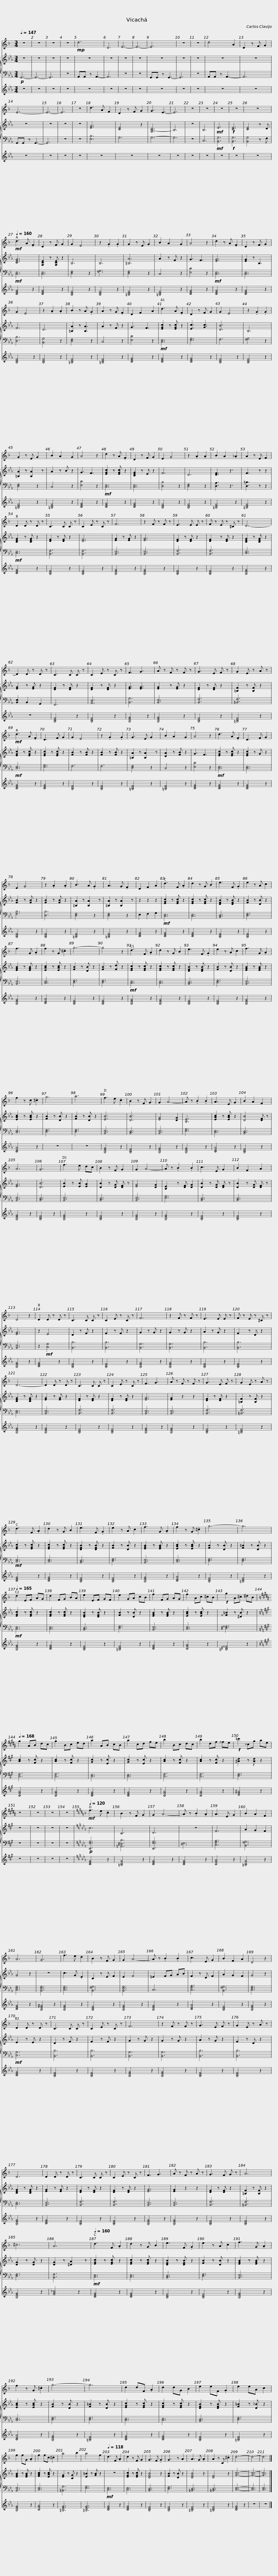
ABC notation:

X:1
%%score 1 { 2 | 3 } 4
L:1/8
Q:1/4=147
M:3/4
I:linebreak $
K:Eb
V:1 treble transpose=-2
V:2 treble
V:3 bass
V:4 treble
V:1
[K:F] z6 | z6 | z6 | z6 |!mp! d6 | %5
 D6 | E6- | E6- | E6 | z6 | %10
 z6 | d4 A2 | D2 z F G2 | E6- |$ E6- | %15
 E6 | z6 | d3 A F2 | D2 z F G2 | G3 E3- | %20
 E6 | z6 | z6 | z6 | z6 | %25
 z6 |[Q:1/4=160]!mf! d3 A .F2 | D2 z F G2 | G2 E4 |$ z2 .G2 .G2 | %30
 G2 z E G2 | B2 A2 G2 | A4 z2 | d2 z A .F2 | D2 z F G2 | %35
 G2 E4 | z2 .A2 .A2 | B2 z A .G2 | A2 z G .F2 | D2 F2 A2 |$ %40
 d3 A .F2 | D2 z F G2 | G2 E4 | z2 .G2 .G2 | G2 z E G2 | %45
 B2 A2 G2 | A4 z2 | d2 z A .F2 | D2 z F G2 | E2 G4 | %50
 z2 .A2 .A2 | B2 A2 ._A2 |$ A2 z E F2 | D2 D z D z | C3 C C z | %55
 C2 E z C z | F6 | z2 F z F z | E3 E E z | F z E z ^C z |$ %60
 D6- | D2 D z D z | C3 C C z | C2 E z C z | F3 G3 | %65
 A z F z F z | G3 E F z | G2 E z A z |$!mf! d3 A .F2 | D3 F G2 | %70
 G2 E4 | z2 .G2 .G2 | G3 E G2 | B2 A2 G2 | A4 z2 | %75
 d3 A .F2 | D3 F G2 | E2 G4 |$ z2 .A2 .A2 | B3 A .G2 | %80
 A3 G .F2 | D2 F2 A2 | d3 F .A2 | d2 z G B2 | e3 F .G2 | %85
 e2 z A c2 | f3 G .A2 | f2 z G .^c2 |$ g6- | g4 z2 | %90
 d3 F .A2 | d2 z G B2 | e3 F .G2 | e2 z A c2 | f3 G .A2 | %95
 f2 z c .^c2 | g6 | a6 |$ f3 e .c2 | B2 z F G2 | %100
 G2 A4- | A z .B2 .B2 | A3 E G2 | B2 A2 F2 | A6 | %105
 G6 | f3 e dc | B2 z F G2 | G2 A4- |$ A z .B2 .B2 | %110
 c3 E G2 | B2 F2 A2 | D4 z2 | D2 D z D z | C3 C C z | %115
 C2 E z C z | F6 | z2 F z F z |$ E3 E E z | F z E z ^C z | %120
 D6- | D2 D z D z | C3 C C z | C2 E z C z | F3 G3 | %125
 A z F z F z |$ G3 E F z | G2 E z A z | d3 F .A2 | d2 z G B2 | %130
 e3 F .G2 | e2 z A c2 | f3 G .A2 | f2 z G .^c2 | g6- | %135
 g6 |$[Q:1/4=165] d2 EF AG | d2 FG BA | e2 EF GF | e2 GA cB | %140
 f2 FG AG | f2 Ac ^cB |!f! g2 A^c ^dB |[K:B][Q:1/4=168] g2 AB dc |$ g2 Bc ed | %145
 a2 AB cB | a2 cd fe | b2 Bc dc | b2 df ^^fe |!f! =c'2 ^^cg ae | %150
 z6 | z6 | z6 | z6 |[K:F][Q:1/4=120]!mf! f3 e .c2 | %155
 B2 z F G2 |$ G2 A4- | A z .B2 .A2 | A3 E G2 | B2 A2 F2 | %160
 A6 | G6 | f3 e d2 | B2 z F G2 | G2 A4- | %165
 A z .B2 .B2 | c3 E G2 | B2 F2 A2 |$ D4 z2 | D2 D z D z | %170
 C3 C C z | C2 E z C z | F6 | z2 F z F z | G3 E F z | %175
 G2 E z A z | D6 |$ D2 D z D z | C3 C C z | C2 E z C z | %180
 F3 G3 | A z F z A z | G3 F G z | A6 | ^c6 | %185
 A6 |$[Q:1/4=160] d3 F .A2 | d2 z G B2 | e3 F .G2 | e2 z A c2 | %190
 f3 G .A2 | f2 z G .^c2 | g6- | g6 | d2 dF .A2 | %195
 d2 dG B2 |$ e2 eF .G2 | e2 eA c2 | f2 fG .A2 | f2 fc .^c2 | %200
 a4 b2 | a4 f2 |[Q:1/4=118] d3 F .A2 | d2 z F G2 | G3 F .G2 | %205
 G3 z A2 |$ A3 G .A2 | A2 z C .^c2 | d6- | d6- | %210
 d6 |] %211
V:2
 z6 | z6 | z6 | z6 | z6 | %5
 z6 | z6 | z6 | z6 | z6 | %10
 z6 | z6 | z6 | z6 |$ z6 | %15
 z6 | z6 | [EG]6 | [CE]4 z2 | [G,B,-D]6 | %20
 B,6 | z6 | B,6 |!mf! E6 |!f! [CE]6 | %25
 [CE]4 z D | [CEG]6 | [G,CE]2 z [G,CE] z2 | B,6 |$ B,6 | %30
 [=B,A]6 | A2 z F z2 | G3 F3 | [EG]6 | [EG]2 z B,3 | %35
 F6 | D6 | [=B,A]2 z [B,A]3 | A2 z F z2 | G3 F3 |$ %40
 [EGc]2 z [EGc] z2 | [Ec]3 [Gc]3 | [DB]6 | B,6 | [=B,A]2 z [B,A]2 z | %45
 A2 z B z2 | G3 F3 | [EGc]2 z [EGc] z2 | [CEG]2 z E z2 | F6 | %50
 D6 | [DF]3 z3 |$ F3 z z2 | [CEG]2 z [CEG] z2 | [DF]2 z [DF] z2 | %55
 [DF]6 | [EG]2 z [EG] z2 | [EG]6 | [DF]2 z [DF] z2 | [DF]2 z [DF] z2 |$ %60
 [CEG]2 z [CEG] z2 | [EG]2 z [EG] z2 | [DF]2 z [DF] z2 | [DF]2 z [DF] z2 | [EG]3 [EG]3 | %65
 [EG]2 z [EG] z2 | [DF]2 z [DF] z2 | [=B,F]2 z [B,F] z2 |$ [EGc]2 z [EGc] z2 | [EGc]2 z [EGc] z2 | %70
 [FB]2 z [FB] z2 | [FB]2 z [FB] z2 | [=B,A]2 z [B,A]2 z | [DA]2 z [FB] z2 | G3 F3 | %75
 [EGc]2 z [EGc] z2 | [EGc]2 z G z2 | [FB]2 z [FB] z2 |$ [FB]2 z [FB] z2 | [=B,A]2 z [B,A]2 z | %80
 [=B,A]2 z [B,A]2 z | z2 z2 z2 | [EGc]2 z [EGc] z2 | [EGc]2 z [EGc] z2 | [DFB]2 z [DFB] z2 | %85
 [FB]2 z [DB] z2 | [EGB]2 z [EGB] z2 | [EAc]2 z [EAc] z2 |$ [FB]2 z [DB] z2 | [FB]2 z [Fd] z2 | %90
 [EGc]2 z [EGc] z2 | [EGc]2 z [EGc] z2 | [DFB]2 z [DFB] z2 | [FB]2 z [DB] z2 | [EGB]2 z [EGB] z2 | %95
 [EAc]2 z [EAc] z2 | [FB]2 z [DB] z2 | [FB]2 z [DB] z2 |$ [EB]6 | [DB]6 | %100
 [EG]4 [DG]2 | [B,E]6 | [EAc]2 z [EAc] z2 | [DB]4 [DF] z | [EG]6 | %105
 [DB]6 | [EB]2 z [EB] [EA]2 | [DB]2 z [DG] [DF] z | [EG]4 [DG]2 |$ [B,E]2 z [DF] [DG]2 | %110
 [DB]2 z [DG] [DF] z | [DB]2 z [DG] [DF] z | [EG]6 | z2 E4 | D2 z F z2 | %115
 F2 z F z2 | G2 z G z2 | G2 z G z2 |$ A2 z G z2 | F2 z D z2 | %120
 [CEG]2 z [CEG] z2 | [EG]2 z [EG] z2 | [DF]2 z [DF] z2 | [DF]2 z [DF] z2 | [EG]6 | %125
 [EG]2 z2 z2 |$ [DF]2 z [DF] z2 | [=B,F]2 z [B,F] z2 | [EGc]2 z [EGc] z2 | [EGc]2 z [EGc] z2 | %130
 [DFB]2 z [DFB] z2 | [FB]2 z [DB] z2 | [EGB]2 z [EGB] z2 | [EAc]2 z [EAc] z2 | [FB]2 z [DB] z2 | %135
 [F=B]2 z [DB] z2 |$ [EGc]2 z [EGc] z2 | [EGc]2 z [EGc] z2 | [DFB]2 z [DFB] z2 | [FB]2 z [DB] z2 | %140
 [EGB]2 z [EGB] z2 | [EAc]2 z [EAc] z2 | [^^F=B]2 z [^DB] z2 |[K:A] [Ac]2 z [Fc] z2 |$ [Ac]2 z [Fc] z2 | %145
 [Gc]2 z [Ec] z2 | [Gc]2 z [Ec] z2 | [Ac]2 z [Fc] z2 | [Ac]2 z [Fc] z2 | [^Ad]2 z [Ad] z2 | %150
 z6 | z6 | z6 | z6 |[K:Eb] c6 | %155
 C6 |$ D6 | z6 | F6 | A2 G2 F2 | %160
 G4 z2 | z6 | c3 G .E2 | C2 z E F2 | E2 F4 | %165
 =E2 FG AB | F2 z D F2 | A2 G2 F2 |$ G4 z2 | E2 z E z2 | %170
 D2 z F z2 | F2 z F z2 | G2 z G z2 | G2 z G z2 | A2 z G z2 | %175
 F2 z D z2 | [CEG]2 z [CEG] z2 |$ [EG]2 z [EG] z2 | [DF]2 z [DF] z2 | [DF]2 z [DF] z2 | %180
 [EG]6 | [EG]2 z2 z2 | [DF]2 z [DF] z2 | [=B,F]2 z [B,F] z2 | [DG]2 z [DG] z2 | %185
 [DG]2 z [^DA]2 z |$ [EGc]2 z [EGc] z2 | [EGc]2 z [EGc] z2 | [DFB]2 z [DFB] z2 | [FB]2 z [DB] z2 | %190
 [EGB]2 z [EGB] z2 | [EAc]2 z [EAc] z2 | [FB]2 z [DB] z2 | [F=B]2 z [DB] z2 | [EGc]2 z [EGc] z2 | %195
 [EGc]2 z [EGc] z2 |$ [DFB]2 z [DFB] z2 | [F=B]2 z [D_B] z2 | [EGB]2 z [EGB] z2 | [FAc]2 z [EAc] z2 | %200
 [EG]2 z [CG] z2 | [E=B]2 z [GB] z2 | z6 | [EGc]2 z [EGc] z2 | [DFB]4 z2 | %205
 [FB]2 z [DB] z2 |$ [DFB]4 z2 | [DF]4 z2 | [Gc]6- | [Gc]6- | %210
 [Gc]6 |] %211
V:3
!p! G,,6- | G,,6- | G,,6 | z6 | A,,A,, z A,,3- | %5
 A,,6 | z6 | z6 | G,,G,, z G,,3- | G,,6 | %10
 z6 | A,,A,, z A,,3- | A,,6 | G,,G,, z G,,3- |$ G,,6 | %15
 z6 | z6 | [E,B,]6 | G,6 | G,6- | %20
 G,6 | z6 | C,6 |!mf! [B,,G,]6 |!f! [B,,G,]6 | %25
 [B,,G,]4 z F, |!mf! [C,E,]6 | [C,E,]6 | [D,F,]4 z2 |$ [F,G,]6 | %30
 [D,F,]4 z2 | C,4 z2 | [E,C]4 z2 |!mf! [C,E,]6 | [C,E,]6 | %35
 [D,B,]6 | [B,,G,]4 z2 | [D,F,]4 z2 | C,4 z2 | [E,C]4 z2 |$ %40
!mf! [C,E,]6 | [E,G,]6 | F,6 | [F,G,]4 z2 | [D,F,]4 z2 | %45
 C,4 z2 | [E,C]4 z2 |!mf! [C,E,]6 | [C,E,]6 | [D,B,]4 z2 | %50
 [D,F,]4 z2 | [D,A,]3 z3 |$ [D,=B,]3 z z2 |!mf! [C,E,]6 | [B,,F,]6 | %55
 [B,,F,]6 | [B,,E,]6 | [B,,E,]6 | [B,,F,]6 | [B,,F,]6 |$ %60
 [C,E,]6 | [B,,E,]2 B,,2 G,,2 | F,,6 | [A,,D,]6 | [B,,G,]6 | %65
 [B,,E,]6 | [B,,F,]6 | [=B,,F,]6 |$!mf! [C,E,]6 | [E,G,]6 | %70
 F,6 | F,6 | [D,F,]4 z2 | C,4 z2 | [E,C]4 z2 | %75
!mf! [C,E,]6 | [C,E,]6 | [F,B,]6 |$ [D,B,]6 | [D,F,]4 z2 | %80
 [D,F,]4 z2 | E,2 F,2 G,2 |!mf! [C,E,]6 | [C,E,]6 | [B,,D,]6 | %85
 [D,F,]6 | [B,,E,]6 | [C,E,]6 |$ [D,F,]6 | [D,F,]6 | %90
!mf! [C,E,]6 | [C,E,]6 | [B,,D,]6 | [D,F,]6 | [B,,E,]6 | %95
 [C,E,]6 | [D,F,]6 | [D,F,]6 |$ [B,,E,]6 | [B,,D,]6 | %100
 [B,,E,]6 | [E,G,]6 | [C,E,]6 | [B,,D,]6 | [B,,E,]6 | %105
 [B,,D,]6 | [B,,E,]6 | [B,,D,]6 | [B,,E,]6 |$ [E,G,]6 | %110
 [B,,D,]6 | [B,,D,]6 | [B,,E,]6 | z2!mf! [C,G,]4 | [B,,B,]6 | %115
 [B,,B,]6 | [B,,G,]6 | [B,,G,]6 |$ [B,,B,]6 | [B,,B,]6 | %120
 [C,E,]6 | [B,,E,]6 | [B,,F,]6 | [B,,F,]6 | [B,,E,]6 | %125
 [B,,E,]6 |$ [B,,F,]6 | [=B,,F,]6 |!mf! [C,E,]6 | [C,E,]6 | %130
 [B,,D,]6 | [D,F,]6 | [B,,E,]6 | [C,E,]6 | [D,F,]6 | %135
 [D,F,]6 |$!mf! [C,E,]6 | [C,E,]6 | [B,,D,]6 | [D,F,]6 | %140
 [B,,E,]6 | [C,E,]6 | [^D,^^F,]6 |[K:A] [C,F,]6 |$ [C,F,]6 | %145
 [C,E,]6 | [C,E,]6 | [C,F,]6 | [C,F,]6 | [D,F,]6 | %150
 z6 | z6 | z6 | z6 |[K:Eb]!p! [E,,E,G,]6 | %155
 [=A,,^D,B,]6 |$ [E,,E,G,]6 | [D,E,]6 | [C,F,A,]6 | [B,,F,G,]6 | %160
 [C,E,G,]6 | [B,,E,G,]6 | [C,E,G,]6 | [B,,F,G,]6 | [B,,E,G,]6 | %165
 C,6 | [C,F,A,]6 | [B,,F,G,]6 |$ [C,E,G,]6 |!mf! [C,G,]6 | %170
 [B,,B,]6 | [B,,B,]6 | [B,,G,]6 | [B,,G,]6 | [B,,B,]6 | %175
 [B,,B,]6 | [C,E,]6 |$ [B,,E,]6 | [B,,F,]6 | [B,,F,]6 | %180
 [B,,E,]6 | [B,,E,]6 | [B,,F,]6 | [=B,,F,]6 | [D,F,]6 | %185
 [B,,F,]6 |$!mf! [C,E,]6 | [C,E,]6 | [B,,D,]6 | [D,F,]6 | %190
 [B,,E,]6 | [C,E,]6 | [D,F,]6 | [D,F,]6 | [C,E,]6 | %195
 [C,E,]6 |$ [B,,D,]6 | [D,F,]6 | [B,,E,]6 | [C,E,]6 | %200
 [=B,,G,]6 | [E,G,]6 |!mf! [C,E,]6 | [C,E,]6 | [B,,D,]6 | %205
 [D,F,]6 |$ [=B,,D,]6 | [=B,,D,]6 | [C,E,]6- | [C,E,]6 | %210
 [C,E,]6 |] %211
V:4
 z6 | z6 | z6 | z6 | z6 | %5
 z6 | z6 | z6 | z6 | z6 | %10
 z6 | z6 | z6 | z6 |$ z6 | %15
 z6 | z6 | z6 | z6 | z6 | %20
 z6 | z6 | z6 | z6 | z6 | %25
 z6 | [CEG]4 z2 | [CEG]4 z2 | [B,DF]4 z2 |$ [B,DF]4 z2 | %30
 [=B,DF]4 z2 | [=B,DF]4 z2 | [CEG]4 z2 | [CEG]4 z2 | [CEG]4 z2 | %35
 [B,DF]4 z2 | [B,DF]4 z2 | [=B,DF]4 z2 | [=B,DF]4 z2 | [CEG]4 z2 |$ %40
 [CEG]4 z2 | [CEG]4 z2 | [B,DF]4 z2 | [B,DF]4 z2 | [=B,DF]4 z2 | %45
 [=B,DF]4 z2 | [CEG]4 z2 | [CEG]4 z2 | [CEG]4 z2 | [B,DF]4 z2 | %50
 [B,DF]4 z2 | [=B,DF]4 z2 |$ [=B,DF]4 z2 | [CEG]4 z2 | [B,DF]4 z2 | %55
 [B,DF]4 z2 | [B,EG]4 z2 | [B,EG]4 z2 | [B,DF]4 z2 | [B,DF]4 z2 |$ %60
 [B,EG]4 z2 | z6 | [B,DF]4 z2 | [B,DF]4 z2 | [B,EG]4 z2 | %65
 [B,EG]4 z2 | [B,DF]4 z2 | [=B,DF]4 z2 |$ [CEG]4 z2 | [CEG]4 z2 | %70
 [B,DF]4 z2 | [B,DF]4 z2 | [=B,DF]4 z2 | [=B,DF]4 z2 | [CEG]4 z2 | %75
 [CEG]4 z2 | [CEG]4 z2 | [B,DF]4 z2 |$ [B,DF]4 z2 | [=B,DF]4 z2 | %80
 [=B,DF]4 z2 | [CEG]4 z2 | [CEG]4 z2 | [CEG]4 z2 | [B,DF]4 z2 | %85
 [B,DF]4 z2 | [B,EG]4 z2 | [CEA]4 z2 |$ [B,DF]4 z2 | [B,DF]4 z2 | %90
 [B,EG]4 z2 | [B,EG]4 z2 | [B,DF]4 z2 | [B,DF]4 z2 | [B,EG]4 z2 | %95
 [CEA]4 z2 | z6 | z6 |$ [B,EG]4 z2 | [B,DF]4 z2 | %100
 [B,EG]4 z2 | [B,EG]4 z2 | [CEA]4 z2 | [B,DF]4 z2 | [B,EG]4 z2 | %105
 [B,DF]4 z2 | [B,EG]4 z2 | [B,DF]4 z2 | [B,EG]4 z2 |$ [B,EG]4 z2 | %110
 [B,DF]4 z2 | [B,DF]4 z2 | [B,EG]4 z2 | [CEG]4 z2 | [B,DF]4 z2 | %115
 [B,DF]4 z2 | [B,EG]4 z2 | [B,EG]4 z2 |$ [B,DF]4 z2 | [B,DF]4 z2 | %120
 [B,EG]4 z2 | [B,EG]4 z2 | [B,DF]4 z2 | [B,DF]4 z2 | [B,EG]4 z2 | %125
 [B,EG]4 z2 |$ [B,DF]4 z2 | [=B,DF]4 z2 | [CEG]4 z2 | [CEG]4 z2 | %130
 [B,DF]4 z2 | [B,DF]4 z2 | [B,EG]4 z2 | [CEA]4 z2 | [B,DF]4 z2 | %135
 [=B,DF]4 z2 |$ [B,EG]4 z2 | [CEG]4 z2 | [B,DF]4 z2 | [=B,DF]4 z2 | %140
 [CEG]4 z2 | [CFA]4 z2 | [=B,^D^^F]4 z2 |[K:A] [CFA]4 z2 |$ [CFA]4 z2 | %145
 [CEG]4 z2 | [CEG]4 z2 | [CFA]4 z2 | [CFA]4 z2 | [DF^A]4 z2 | %150
 z6 | z6 | z6 | z6 |[K:Eb] [CEG]4 z2 | %155
 [=B,DG]4 z2 |$ [CEG]4 z2 | [CEG]4 z2 | [CFA]4 z2 | [=B,DG]4 z2 | %160
 [CEG]4 z2 | [B,E^G]4 z2 | [B,EG]4 z2 | [B,DF]4 z2 | [B,EG]4 z2 | %165
 [B,EG]4 z2 | [CEA]4 z2 | [B,DF]4 z2 |$ [B,EG]4 z2 | [CEG]4 z2 | %170
 [B,DF]4 z2 | [B,DF]4 z2 | [B,EG]4 z2 | [B,EG]4 z2 | [B,DF]4 z2 | %175
 [B,DF]4 z2 | [B,EG]4 z2 |$ [CEG]4 z2 | [B,DF]4 z2 | [B,DF]4 z2 | %180
 [B,EG]4 z2 | [B,EG]4 z2 | [B,DF]4 z2 | [B,DF]4 z2 | [B,EG]4 z2 | %185
 [FA_c]4 z2 |$ [CEG]4 z2 | [CEG]4 z2 | [B,DF]4 z2 | [B,DF]4 z2 | %190
 [B,EG]4 z2 | [CEA]4 z2 | [B,EG]4 z2 | [=B,DF]4 z2 | [CEG]4 z2 | %195
 [CEG]4 z2 |$ [B,DF]4 z2 | [=B,DF]4 z2 | [B,EG]4 z2 | [CFA]4 z2 | %200
 [=B,EG]6 | [=B,EG]6 | [CEG]4 z2 | [CEG]4 z2 | [B,DF]4 z2 | %205
 [B,DF]4 z2 |$ [=B,DF]4 z2 | [=B,DF]4 z2 | [CEG]4 z2 | z6 | %210
 z6 |] %211
